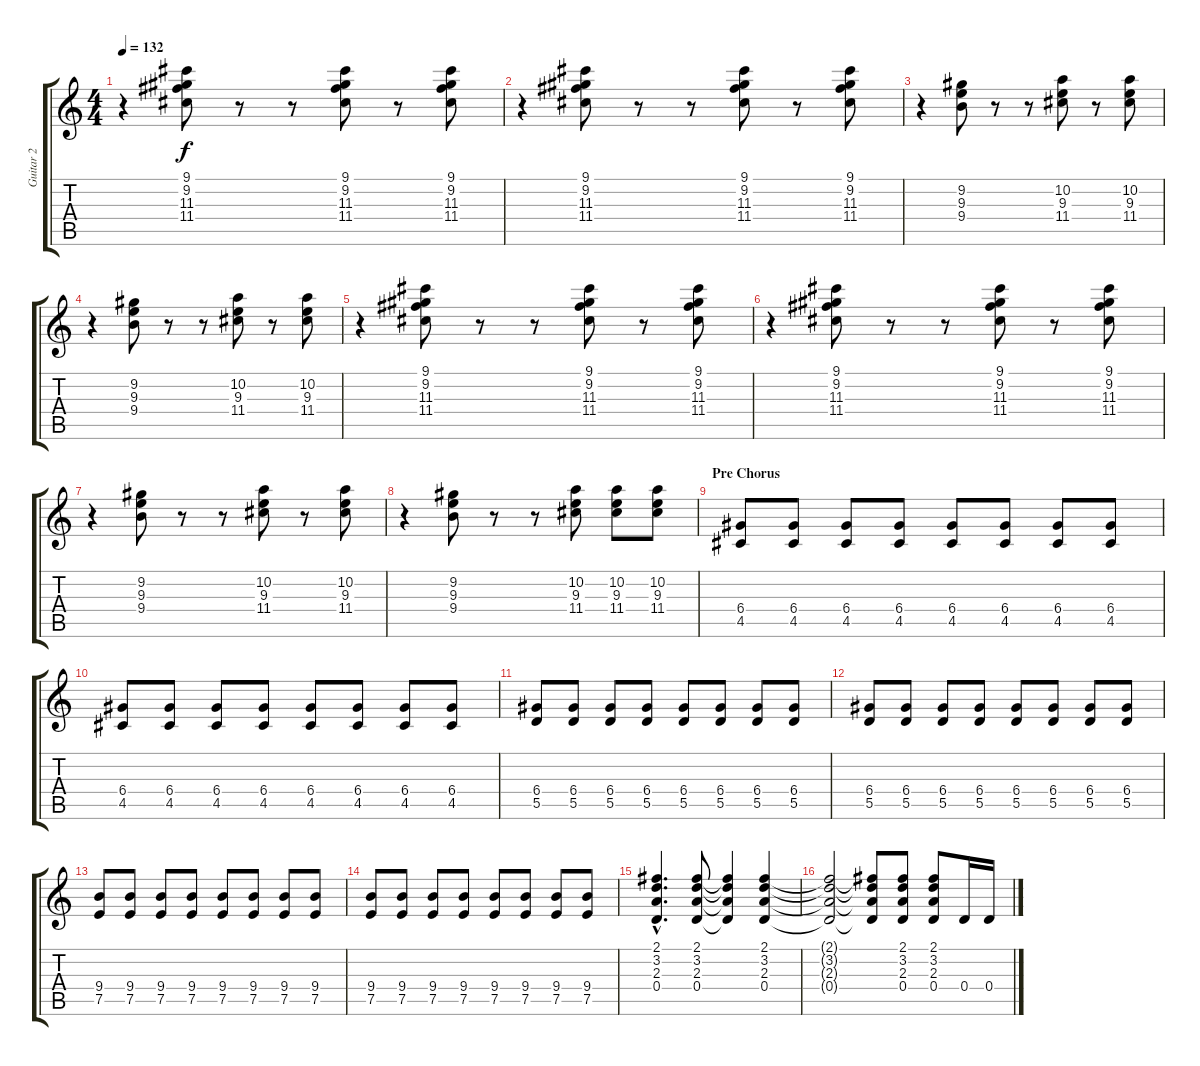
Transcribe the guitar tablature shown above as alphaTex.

\track ("Guitar 2" "Guitar 2") {instrument electricguitarclean}
\staff {score tabs}
\tuning (E4 B3 G3 D3 A2 E2) {hide}
\ts (4 4)
\tempo 132
\clef g2
\ks c
r.4{dy f} (9.1 9.2 11.3 11.4).8 r.8 r.8 (9.1 9.2 11.3 11.4).8 r.8 (9.1 9.2 11.3 11.4).8 |
r.4 (9.1 9.2 11.3 11.4).8 r.8 r.8 (9.1 9.2 11.3 11.4).8 r.8 (9.1 9.2 11.3 11.4).8 |
r.4 (9.2 9.3 9.4).8 r.8 r.8 (10.2 9.3 11.4).8 r.8 (10.2 9.3 11.4).8 |
r.4 (9.2 9.3 9.4).8 r.8 r.8 (10.2 9.3 11.4).8 r.8 (10.2 9.3 11.4).8 |
r.4 (9.1 9.2 11.3 11.4).8 r.8 r.8 (9.1 9.2 11.3 11.4).8 r.8 (9.1 9.2 11.3 11.4).8 |
r.4 (9.1 9.2 11.3 11.4).8 r.8 r.8 (9.1 9.2 11.3 11.4).8 r.8 (9.1 9.2 11.3 11.4).8 |
r.4 (9.2 9.3 9.4).8 r.8 r.8 (10.2 9.3 11.4).8 r.8 (10.2 9.3 11.4).8 |
r.4 (9.2 9.3 9.4).8 r.8 r.8 (10.2 9.3 11.4).8 (10.2 9.3 11.4).8 (10.2 9.3 11.4).8 |
\section ("" "Pre Chorus")
(6.4 4.5).8{instrument distortionguitar} (6.4 4.5).8 (6.4 4.5).8 (6.4 4.5).8 (6.4 4.5).8 (6.4 4.5).8 (6.4 4.5).8 (6.4 4.5).8 |
(6.4 4.5).8 (6.4 4.5).8 (6.4 4.5).8 (6.4 4.5).8 (6.4 4.5).8 (6.4 4.5).8 (6.4 4.5).8 (6.4 4.5).8 |
(6.4 5.5).8 (6.4 5.5).8 (6.4 5.5).8 (6.4 5.5).8 (6.4 5.5).8 (6.4 5.5).8 (6.4 5.5).8 (6.4 5.5).8 |
(6.4 5.5).8 (6.4 5.5).8 (6.4 5.5).8 (6.4 5.5).8 (6.4 5.5).8 (6.4 5.5).8 (6.4 5.5).8 (6.4 5.5).8 |
(9.4 7.5).8 (9.4 7.5).8 (9.4 7.5).8 (9.4 7.5).8 (9.4 7.5).8 (9.4 7.5).8 (9.4 7.5).8 (9.4 7.5).8 |
(9.4 7.5).8 (9.4 7.5).8 (9.4 7.5).8 (9.4 7.5).8 (9.4 7.5).8 (9.4 7.5).8 (9.4 7.5).8 (9.4 7.5).8 |
(2.1{hac} 3.2{hac} 2.3{hac} 0.4{hac}).4{d} (2.1 3.2 2.3 0.4).8 (2.1{t} 3.2{t} 2.3{t} 0.4{t}).4 (2.1 3.2 2.3 0.4).4 |
(2.1{t} 3.2{t} 2.3{t} 0.4{t}).2 (2.1{t} 3.2{t} 2.3{t} 0.4{t}).8 (2.1 3.2 2.3 0.4).8 (2.1 3.2 2.3 0.4).8 0.4.16 0.4.16
